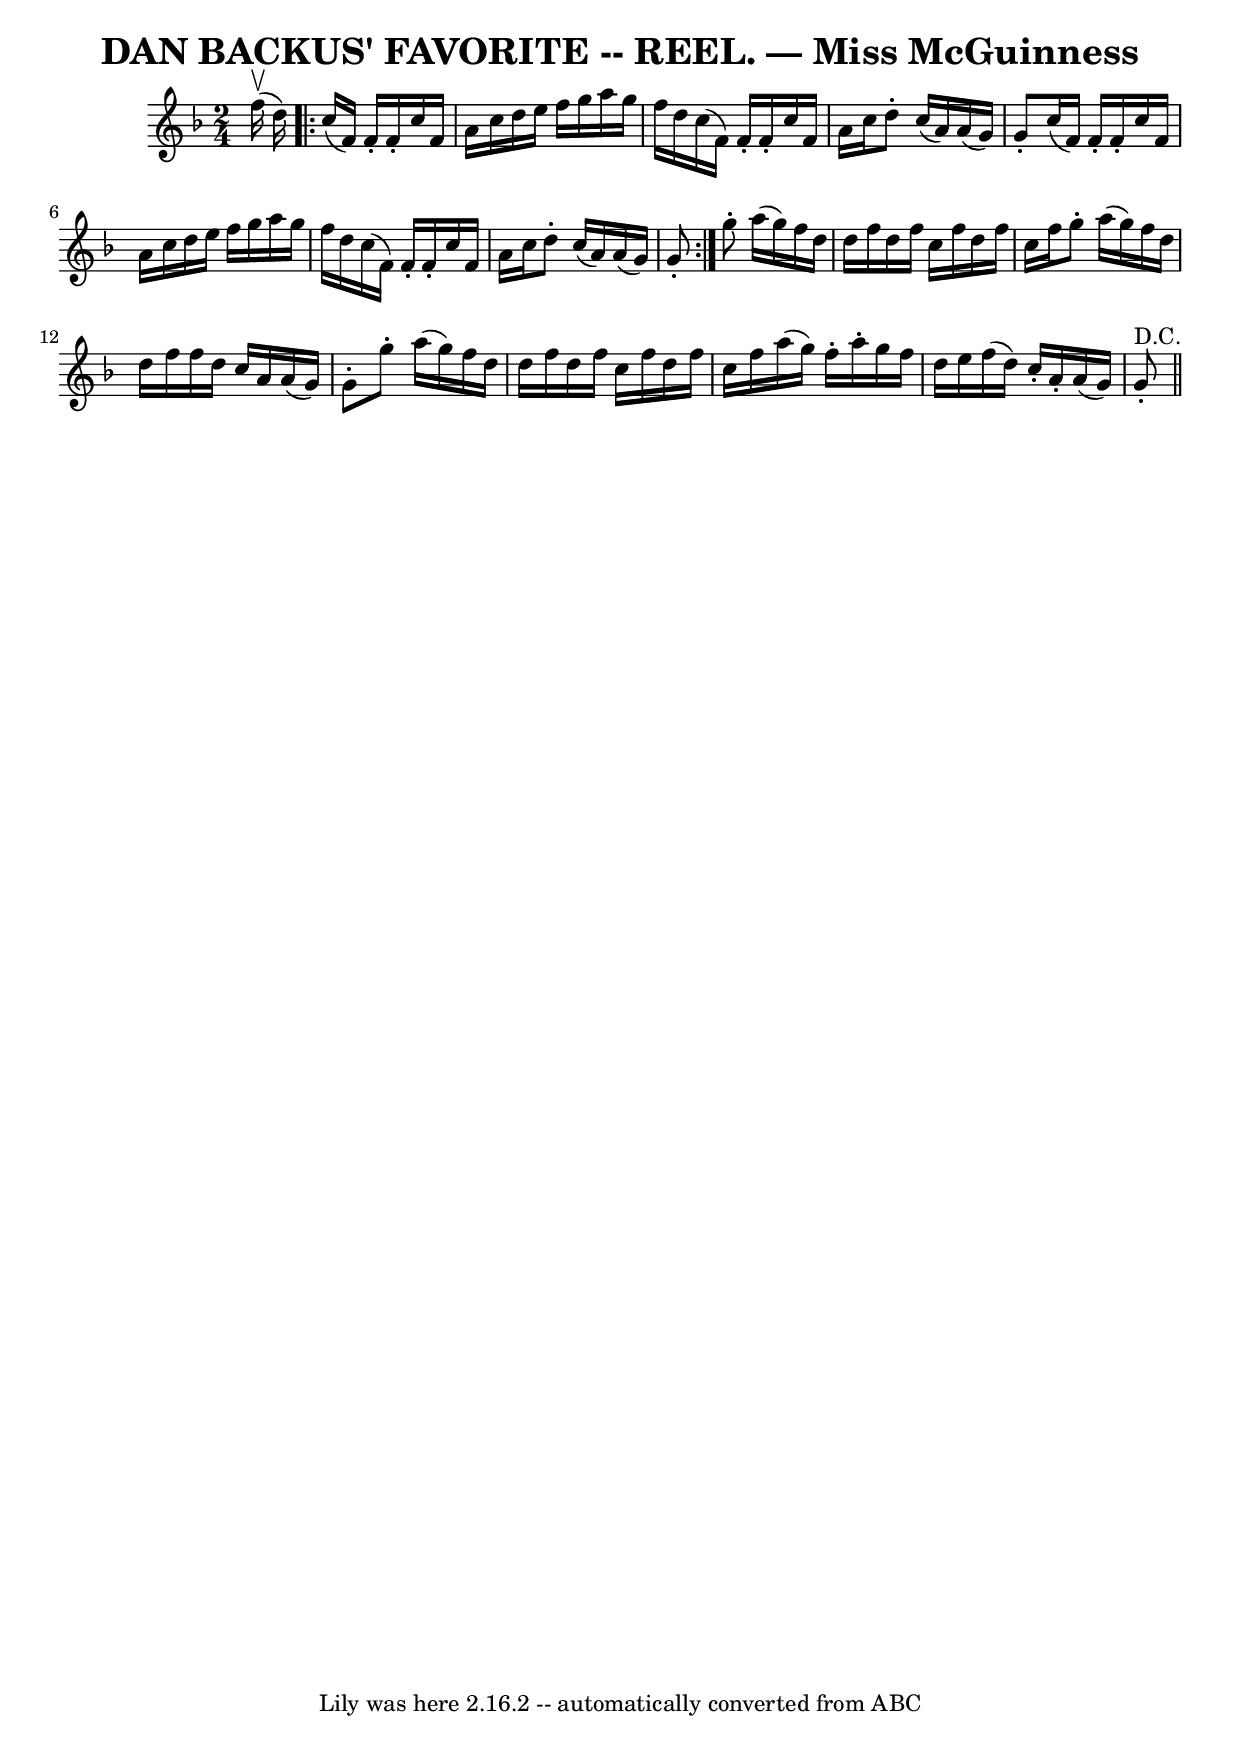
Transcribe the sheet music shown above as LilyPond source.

\version "2.16.2"
\include "Mammoth.ily"
\header {
  %% book = "Coles pg. 30.8"
  crossRefNumber = "16"
  footnotes = ""
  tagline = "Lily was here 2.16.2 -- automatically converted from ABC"
  title = "DAN BACKUS' FAVORITE -- REEL. — Miss McGuinness"

}
voicedefault =  {


  \time 2/4 
  \key f \major
 f''16^\upbow(d''16) 
  \repeat volta 2 {
    c''16 
    (f'16) f'16 -. f'16 -. c''16 f'16 a'16 c''16  |
    
    d''16 e''16 f''16 g''16 a''16 g''16 f''16 d''16  |
    
    c''16 (f'16) f'16 -. f'16 -. c''16 f'16 a'16 c''16  
    |
    d''8 -. c''16 (a'16) a'16 (g'16) g'8 -. |
    
    c''16 (f'16) f'16 -. f'16 -. c''16 f'16 a'16 c''16  
    |
    d''16 e''16 f''16 g''16 a''16 g''16 f''16 d''16 
    |
    c''16 (f'16) f'16 -. f'16 -. c''16 f'16 a'16    
    c''16  |
    d''8 -. c''16 (a'16) a'16 (g'16) g'8 -. 
  }   
  g''8 -. a''16 (g''16) f''16 d''16 d''16 f''16  |
  
  d''16 f''16 c''16 f''16 d''16 f''16 c''16 f''16  |
  
  g''8 -. a''16 (g''16) f''16 d''16 d''16 f''16  |
  
  f''16 d''16 c''16 a'16 a'16 (g'16) g'8 -. |
  g''8 
  -. a''16 (g''16) f''16 d''16 d''16 f''16  |
  d''16   
  f''16 c''16 f''16 d''16 f''16 c''16 f''16  |
  a''16 
  (g''16) f''16 -. a''16 -. g''16 f''16 d''16 e''16  
  |
  f''16 (d''16) c''16 -. a'16 -. a'16 (g'16) g'8 
  ^"D.C."-. \bar "||"   

}

\score{
  <<

    \context Staff="default"
    {
      \voicedefault 
      
    }

  >>
  \layout {
    
  }
  \midi {
  }

}
